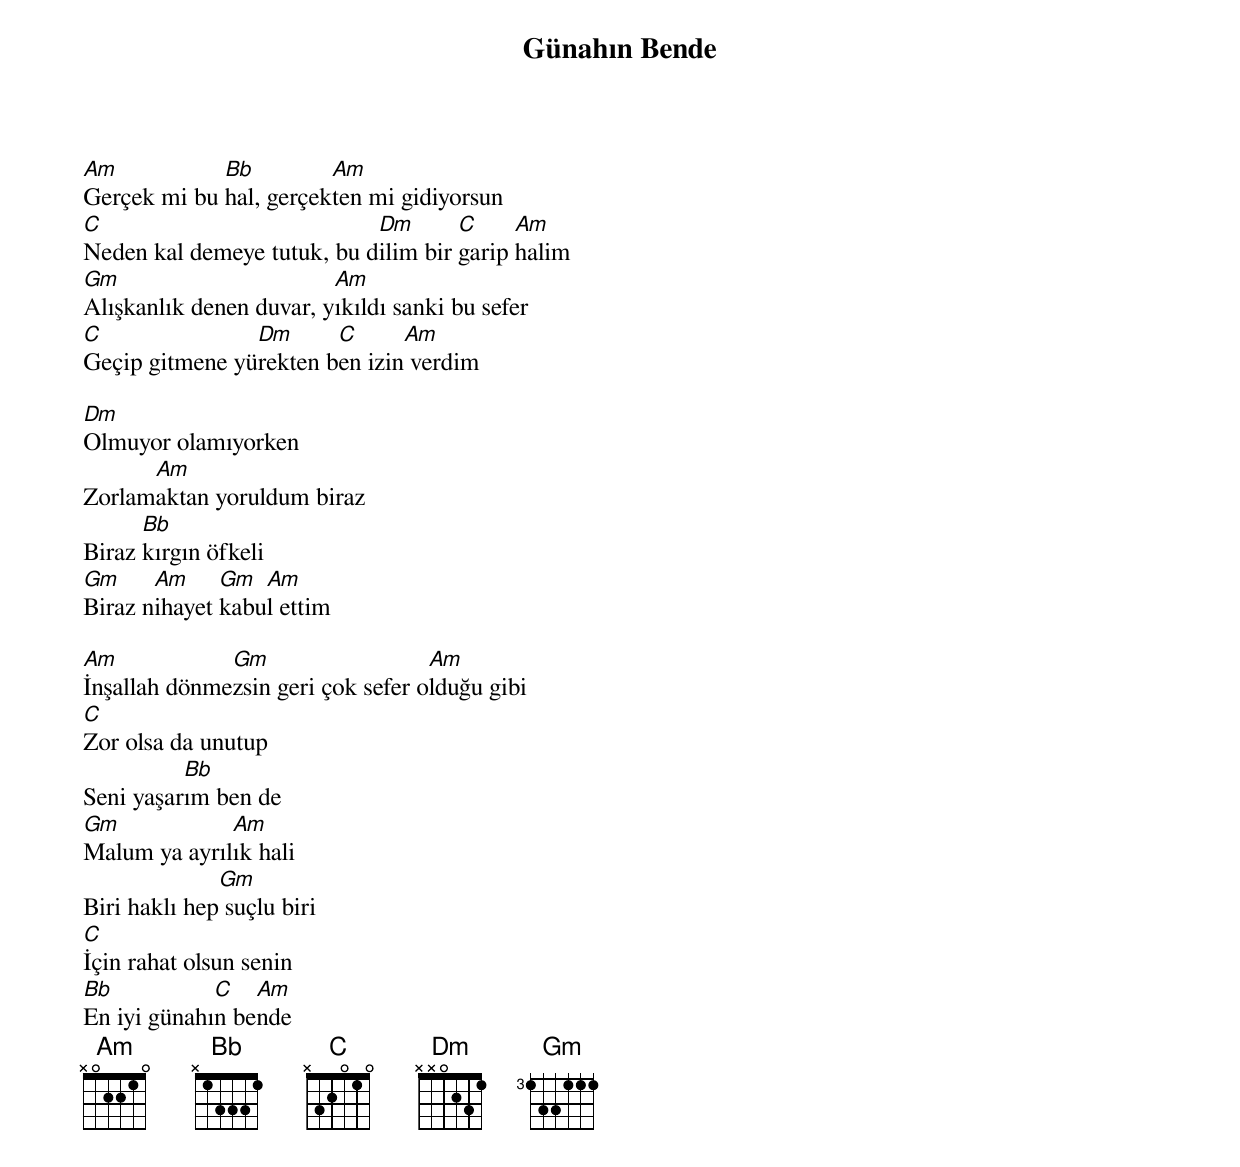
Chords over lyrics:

{title: Günahın Bende}
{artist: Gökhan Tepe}

Am           Bb         Am
Gerçek mi bu hal, gerçekten mi gidiyorsun
C                           Dm       C     Am
Neden kal demeye tutuk, bu dilim bir garip halim
Gm                       Am
Alışkanlık denen duvar, yıkıldı sanki bu sefer
C               Dm      C      Am
Geçip gitmene yürekten ben izin verdim

Dm
Olmuyor olamıyorken
      Am
Zorlamaktan yoruldum biraz
      Bb
Biraz kırgın öfkeli
Gm     Am     Gm  Am
Biraz nihayet kabul ettim

Am            Gm                   Am
İnşallah dönmezsin geri çok sefer olduğu gibi
C
Zor olsa da unutup
          Bb
Seni yaşarım ben de
Gm            Am
Malum ya ayrılık hali
              Gm
Biri haklı hep suçlu biri
C
İçin rahat olsun senin
Bb           C   Am
En iyi günahın bende
